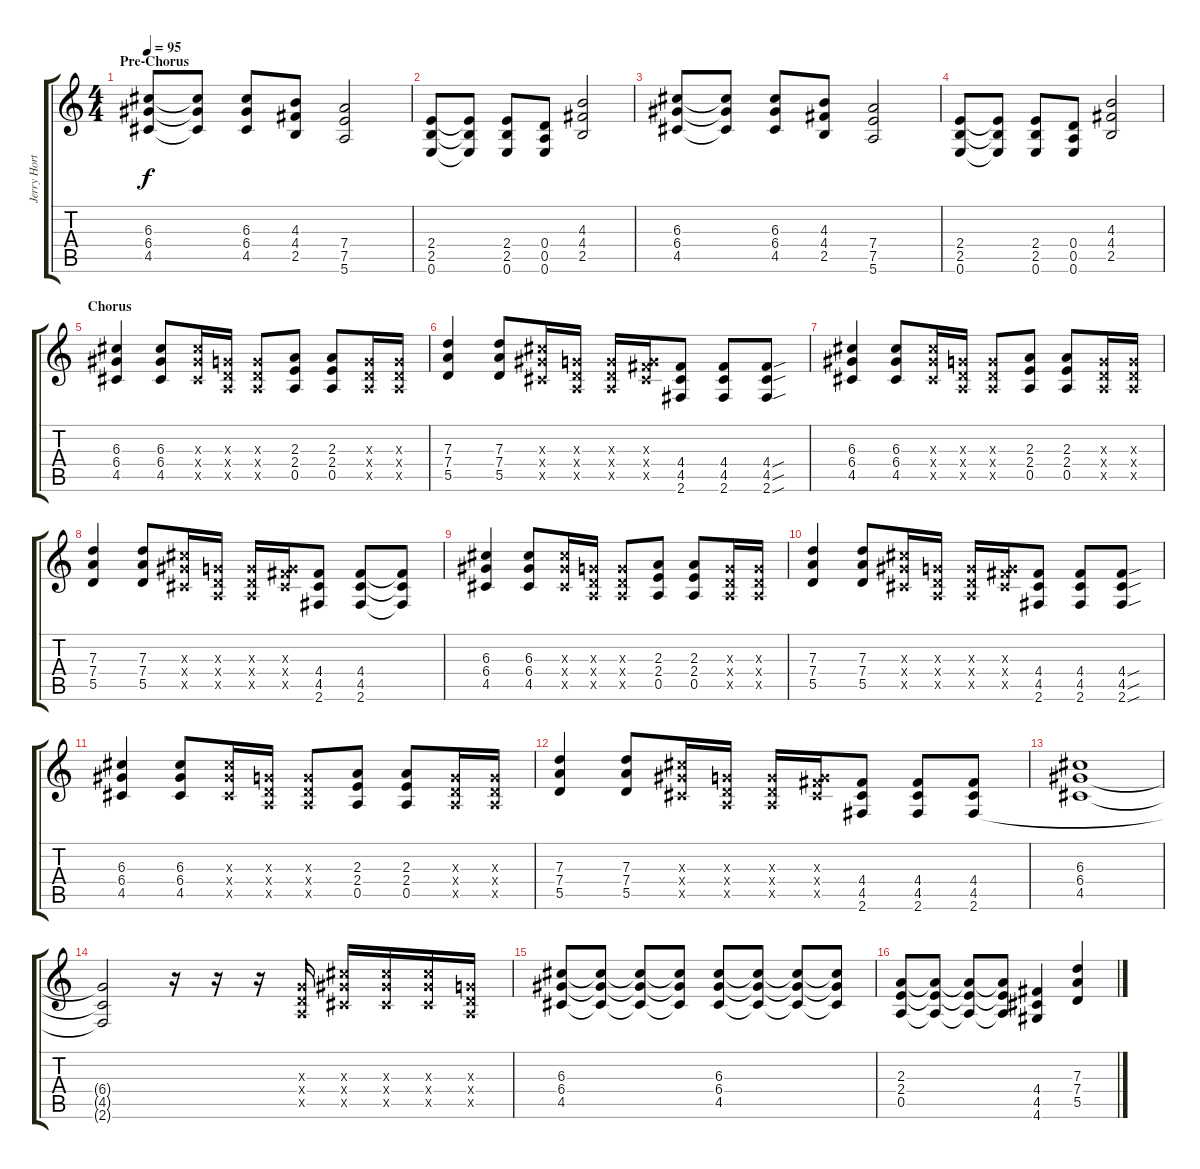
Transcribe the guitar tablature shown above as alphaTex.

\track ("Jerry Horton " "Jerry Hort") {instrument overdrivenguitar}
\staff {score tabs}
\tuning (E4 B3 G3 D3 A2 E2) {hide}
\ts (4 4)
\section ("" "Pre-Chorus")
\tempo 95
\clef g2
\ks c
(6.3 6.4 4.5).8{dy f} (6.3{t} 6.4{t} 4.5{t}).8 (6.3 6.4 4.5).8 (4.3 4.4 2.5).8 (7.4 7.5 5.6).2 |
(2.4 2.5 0.6).8 (2.4{t} 2.5{t} 0.6{t}).8 (2.4 2.5 0.6).8 (0.4 0.5 0.6).8 (4.3 4.4 2.5).2 |
(6.3 6.4 4.5).8 (6.3{t} 6.4{t} 4.5{t}).8 (6.3 6.4 4.5).8 (4.3 4.4 2.5).8 (7.4 7.5 5.6).2 |
(2.4 2.5 0.6).8 (2.4{t} 2.5{t} 0.6{t}).8 (2.4 2.5 0.6).8 (0.4 0.5 0.6).8 (4.3 4.4 2.5).2 |
\section ("" "Chorus")
(6.3 6.4 4.5).4 (6.3 6.4 4.5).8 (6.3{x} 6.4{x} 4.5{x}).16 (0.3{x} 0.4{x} 0.5{x}).16 (0.3{x} 0.4{x} 0.5{x}).8 (2.3 2.4 0.5).8 (2.3 2.4 0.5).8 (0.3{x} 0.4{x} 0.5{x}).16 (0.3{x} 0.4{x} 0.5{x}).16 |
(7.3 7.4 5.5).4 (7.3 7.4 5.5).8 (6.3{x} 6.4{x} 4.5{x}).16 (0.3{x} 0.4{x} 0.5{x}).16 (0.3{x} 0.4{x} 0.5{x}).16 (0.3{x} 4.4{x} 4.5{x}).16 (4.4 4.5 2.6).8 (4.4 4.5 2.6).8 (4.4{sou} 4.5{sou} 2.6{sou}).8 |
(6.3 6.4 4.5).4 (6.3 6.4 4.5).8 (6.3{x} 6.4{x} 4.5{x}).16 (0.3{x} 0.4{x} 0.5{x}).16 (0.3{x} 0.4{x} 0.5{x}).8 (2.3 2.4 0.5).8 (2.3 2.4 0.5).8 (0.3{x} 0.4{x} 0.5{x}).16 (0.3{x} 0.4{x} 0.5{x}).16 |
(7.3 7.4 5.5).4 (7.3 7.4 5.5).8 (6.3{x} 6.4{x} 4.5{x}).16 (0.3{x} 0.4{x} 0.5{x}).16 (0.3{x} 0.4{x} 0.5{x}).16 (0.3{x} 4.4{x} 4.5{x}).16 (4.4 4.5 2.6).8 (4.4 4.5 2.6).8 (4.4{t} 4.5{t} 2.6{t}).8 |
(6.3 6.4 4.5).4 (6.3 6.4 4.5).8 (6.3{x} 6.4{x} 4.5{x}).16 (0.3{x} 0.4{x} 0.5{x}).16 (0.3{x} 0.4{x} 0.5{x}).8 (2.3 2.4 0.5).8 (2.3 2.4 0.5).8 (0.3{x} 0.4{x} 0.5{x}).16 (0.3{x} 0.4{x} 0.5{x}).16 |
(7.3 7.4 5.5).4 (7.3 7.4 5.5).8 (6.3{x} 6.4{x} 4.5{x}).16 (0.3{x} 0.4{x} 0.5{x}).16 (0.3{x} 0.4{x} 0.5{x}).16 (0.3{x} 4.4{x} 4.5{x}).16 (4.4 4.5 2.6).8 (4.4 4.5 2.6).8 (4.4{sou} 4.5{sou} 2.6{sou}).8 |
(6.3 6.4 4.5).4 (6.3 6.4 4.5).8 (6.3{x} 6.4{x} 4.5{x}).16 (0.3{x} 0.4{x} 0.5{x}).16 (0.3{x} 0.4{x} 0.5{x}).8 (2.3 2.4 0.5).8 (2.3 2.4 0.5).8 (0.3{x} 0.4{x} 0.5{x}).16 (0.3{x} 0.4{x} 0.5{x}).16 |
(7.3 7.4 5.5).4 (7.3 7.4 5.5).8 (6.3{x} 6.4{x} 4.5{x}).16 (0.3{x} 0.4{x} 0.5{x}).16 (0.3{x} 0.4{x} 0.5{x}).16 (0.3{x} 4.4{x} 4.5{x}).16 (4.4 4.5 2.6).8 (4.4 4.5 2.6).8 (4.4 4.5 2.6).8 |
(6.3 6.4 4.5).1 |
(6.4{t} 4.5{t} 2.6{t}).2 r.16 r.16 r.16 (0.3{x} 0.4{x} 0.5{x}).16 (6.3{x} 6.4{x} 4.5{x}).16 (6.3{x} 6.4{x} 4.5{x}).16 (6.3{x} 6.4{x} 4.5{x}).16 (0.3{x} 0.4{x} 0.5{x}).16 |
(6.3 6.4 4.5).8 (6.3{t} 6.4{t} 4.5{t}).8 (6.3{t} 6.4{t} 4.5{t}).8 (6.3{t} 6.4{t} 4.5{t}).8 (6.3 6.4 4.5).8 (6.3{t} 6.4{t} 4.5{t}).8 (6.3{t} 6.4{t} 4.5{t}).8 (6.3{t} 6.4{t} 4.5{t}).8 |
(2.3 2.4 0.5).8 (2.3{t} 2.4{t} 0.5{t}).8 (2.3{t} 2.4{t} 0.5{t}).8 (2.3{t} 2.4{t} 0.5{t}).8 (4.4 4.5 4.6).4 (7.3 7.4 5.5).4
